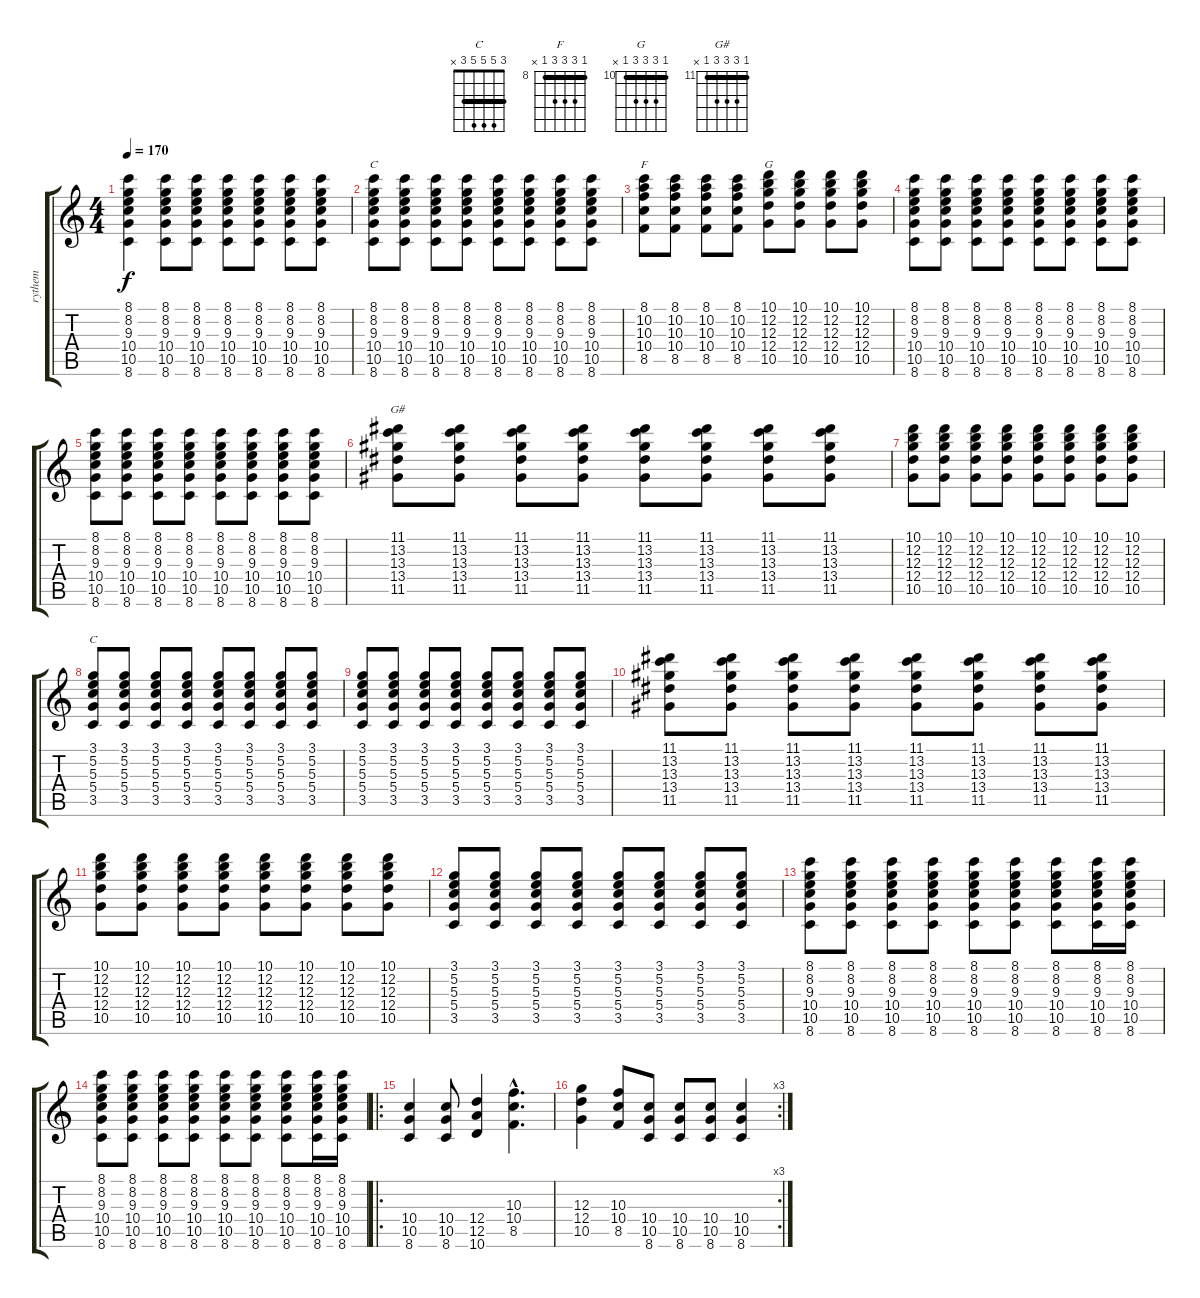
\track ("rythem" "rythem") {instrument overdrivenguitar}
\staff {score tabs}
\tuning (E4 B3 G3 D3 A2 E2) {hide}
\chord ("C" 8 8 9 10 10 8) {firstfret 8 barre 8}
\chord ("F" 8 10 10 10 8 x) {firstfret 8 barre 8}
\chord ("G" 10 12 12 12 10 x) {firstfret 10 barre 10}
\chord ("G#" 11 13 13 13 11 x) {firstfret 11 barre 11}
\chord ("C" 3 5 5 5 3 x) {barre 3}
\ts (4 4)
\tempo 170
\clef g2
\ks c
(8.1 8.2 9.3 10.4 10.5 8.6).4{dy f} (8.1 8.2 9.3 10.4 10.5 8.6).8 (8.1 8.2 9.3 10.4 10.5 8.6).8 (8.1 8.2 9.3 10.4 10.5 8.6).8 (8.1 8.2 9.3 10.4 10.5 8.6).8 (8.1 8.2 9.3 10.4 10.5 8.6).8 (8.1 8.2 9.3 10.4 10.5 8.6).8 |
(8.1 8.2 9.3 10.4 10.5 8.6).8{ch "C"} (8.1 8.2 9.3 10.4 10.5 8.6).8 (8.1 8.2 9.3 10.4 10.5 8.6).8 (8.1 8.2 9.3 10.4 10.5 8.6).8 (8.1 8.2 9.3 10.4 10.5 8.6).8 (8.1 8.2 9.3 10.4 10.5 8.6).8 (8.1 8.2 9.3 10.4 10.5 8.6).8 (8.1 8.2 9.3 10.4 10.5 8.6).8 |
(8.1 10.2 10.3 10.4 8.5).8{ch "F"} (8.1 10.2 10.3 10.4 8.5).8 (8.1 10.2 10.3 10.4 8.5).8 (8.1 10.2 10.3 10.4 8.5).8 (10.1 12.2 12.3 12.4 10.5).8{ch "G"} (10.1 12.2 12.3 12.4 10.5).8 (10.1 12.2 12.3 12.4 10.5).8 (10.1 12.2 12.3 12.4 10.5).8 |
(8.1 8.2 9.3 10.4 10.5 8.6).8 (8.1 8.2 9.3 10.4 10.5 8.6).8 (8.1 8.2 9.3 10.4 10.5 8.6).8 (8.1 8.2 9.3 10.4 10.5 8.6).8 (8.1 8.2 9.3 10.4 10.5 8.6).8 (8.1 8.2 9.3 10.4 10.5 8.6).8 (8.1 8.2 9.3 10.4 10.5 8.6).8 (8.1 8.2 9.3 10.4 10.5 8.6).8 |
(8.1 8.2 9.3 10.4 10.5 8.6).8 (8.1 8.2 9.3 10.4 10.5 8.6).8 (8.1 8.2 9.3 10.4 10.5 8.6).8 (8.1 8.2 9.3 10.4 10.5 8.6).8 (8.1 8.2 9.3 10.4 10.5 8.6).8 (8.1 8.2 9.3 10.4 10.5 8.6).8 (8.1 8.2 9.3 10.4 10.5 8.6).8 (8.1 8.2 9.3 10.4 10.5 8.6).8 |
(11.1 13.2 13.3 13.4 11.5).8{ch "G#"} (11.1 13.2 13.3 13.4 11.5).8 (11.1 13.2 13.3 13.4 11.5).8 (11.1 13.2 13.3 13.4 11.5).8 (11.1 13.2 13.3 13.4 11.5).8 (11.1 13.2 13.3 13.4 11.5).8 (11.1 13.2 13.3 13.4 11.5).8 (11.1 13.2 13.3 13.4 11.5).8 |
(10.1 12.2 12.3 12.4 10.5).8 (10.1 12.2 12.3 12.4 10.5).8 (10.1 12.2 12.3 12.4 10.5).8 (10.1 12.2 12.3 12.4 10.5).8 (10.1 12.2 12.3 12.4 10.5).8 (10.1 12.2 12.3 12.4 10.5).8 (10.1 12.2 12.3 12.4 10.5).8 (10.1 12.2 12.3 12.4 10.5).8 |
(3.1 5.2 5.3 5.4 3.5).8{ch "C"} (3.1 5.2 5.3 5.4 3.5).8 (3.1 5.2 5.3 5.4 3.5).8 (3.1 5.2 5.3 5.4 3.5).8 (3.1 5.2 5.3 5.4 3.5).8 (3.1 5.2 5.3 5.4 3.5).8 (3.1 5.2 5.3 5.4 3.5).8 (3.1 5.2 5.3 5.4 3.5).8 |
(3.1 5.2 5.3 5.4 3.5).8 (3.1 5.2 5.3 5.4 3.5).8 (3.1 5.2 5.3 5.4 3.5).8 (3.1 5.2 5.3 5.4 3.5).8 (3.1 5.2 5.3 5.4 3.5).8 (3.1 5.2 5.3 5.4 3.5).8 (3.1 5.2 5.3 5.4 3.5).8 (3.1 5.2 5.3 5.4 3.5).8 |
(11.1 13.2 13.3 13.4 11.5).8 (11.1 13.2 13.3 13.4 11.5).8 (11.1 13.2 13.3 13.4 11.5).8 (11.1 13.2 13.3 13.4 11.5).8 (11.1 13.2 13.3 13.4 11.5).8 (11.1 13.2 13.3 13.4 11.5).8 (11.1 13.2 13.3 13.4 11.5).8 (11.1 13.2 13.3 13.4 11.5).8 |
(10.1 12.2 12.3 12.4 10.5).8 (10.1 12.2 12.3 12.4 10.5).8 (10.1 12.2 12.3 12.4 10.5).8 (10.1 12.2 12.3 12.4 10.5).8 (10.1 12.2 12.3 12.4 10.5).8 (10.1 12.2 12.3 12.4 10.5).8 (10.1 12.2 12.3 12.4 10.5).8 (10.1 12.2 12.3 12.4 10.5).8 |
(3.1 5.2 5.3 5.4 3.5).8 (3.1 5.2 5.3 5.4 3.5).8 (3.1 5.2 5.3 5.4 3.5).8 (3.1 5.2 5.3 5.4 3.5).8 (3.1 5.2 5.3 5.4 3.5).8 (3.1 5.2 5.3 5.4 3.5).8 (3.1 5.2 5.3 5.4 3.5).8 (3.1 5.2 5.3 5.4 3.5).8 |
(8.1 8.2 9.3 10.4 10.5 8.6).8 (8.1 8.2 9.3 10.4 10.5 8.6).8 (8.1 8.2 9.3 10.4 10.5 8.6).8 (8.1 8.2 9.3 10.4 10.5 8.6).8 (8.1 8.2 9.3 10.4 10.5 8.6).8 (8.1 8.2 9.3 10.4 10.5 8.6).8 (8.1 8.2 9.3 10.4 10.5 8.6).8 (8.1 8.2 9.3 10.4 10.5 8.6).16 (8.1 8.2 9.3 10.4 10.5 8.6).16 |
(8.1 8.2 9.3 10.4 10.5 8.6).8 (8.1 8.2 9.3 10.4 10.5 8.6).8 (8.1 8.2 9.3 10.4 10.5 8.6).8 (8.1 8.2 9.3 10.4 10.5 8.6).8 (8.1 8.2 9.3 10.4 10.5 8.6).8 (8.1 8.2 9.3 10.4 10.5 8.6).8 (8.1 8.2 9.3 10.4 10.5 8.6).8 (8.1 8.2 9.3 10.4 10.5 8.6).16 (8.1 8.2 9.3 10.4 10.5 8.6).16 |
\ro
(10.4 10.5 8.6).4 (10.4 10.5 8.6).8 (12.4 12.5 10.6).4 (10.3{hac} 10.4{hac} 8.5{hac}).4{d} |
\rc 3
(12.3 12.4 10.5).4 (10.3 10.4 8.5).8 (10.4 10.5 8.6).8 (10.4 10.5 8.6).8 (10.4 10.5 8.6).8 (10.4 10.5 8.6).4
